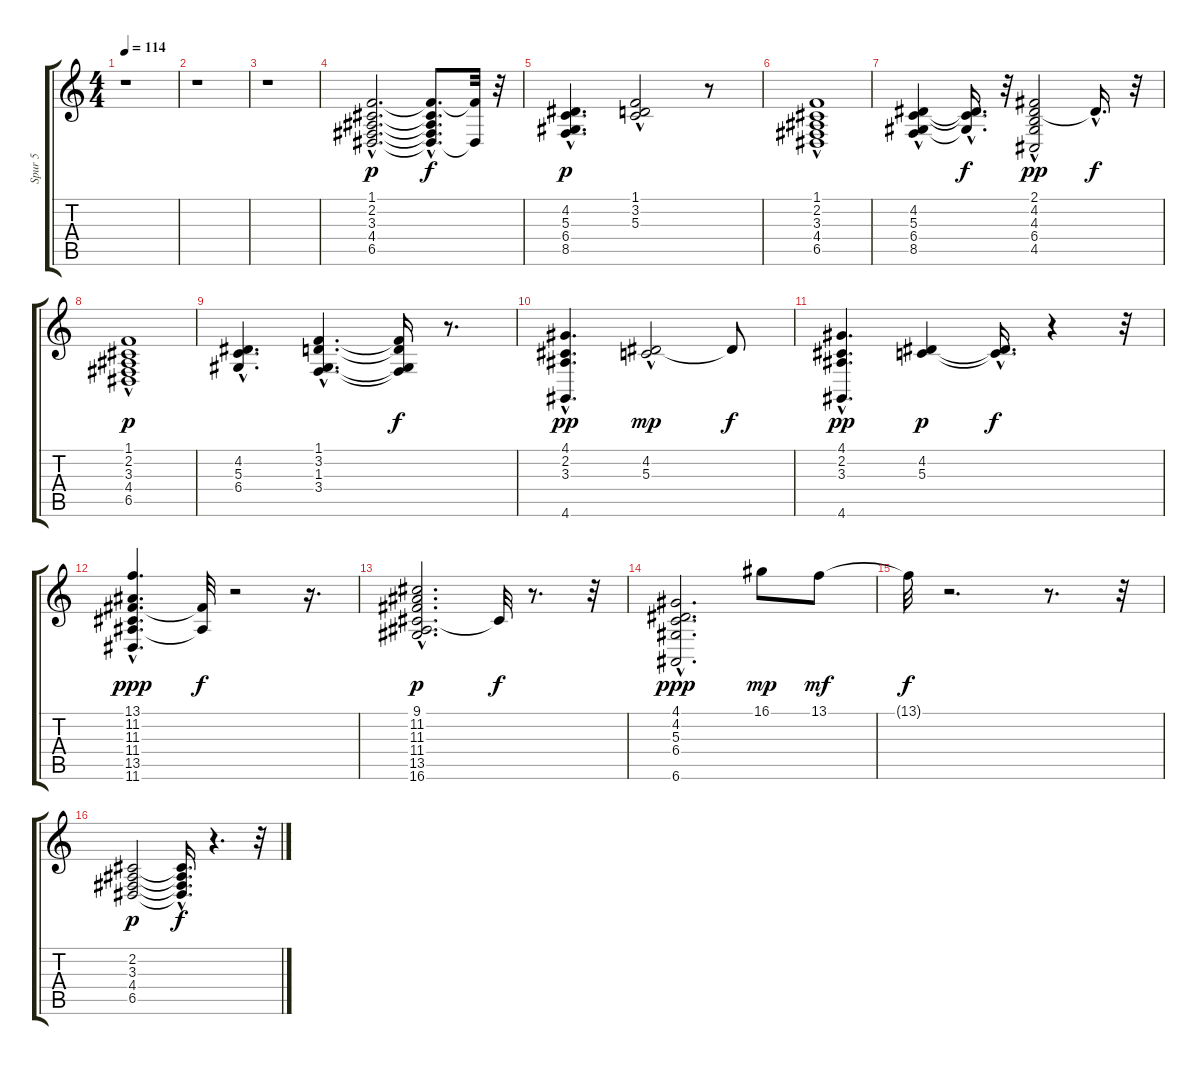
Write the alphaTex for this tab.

\track ("Spur 5" "Spur 5") {instrument electricpiano2}
\staff {score tabs}
\tuning (E4 B3 G3 D3 A2 E2) {hide}
\ts (4 4)
\tempo 114
\clef g2
\ks c
r.1{dy p instrument electricpiano2} |
r.1 |
r.1 |
(1.1{hac} 2.2{hac} 3.3{hac} 4.4{hac} 6.5{hac}).2{d} (1.1{hac t} 2.2{hac t} 3.3{hac t} 4.4{t} 6.5{hac t}).8{d dy f} (1.1{t} 6.5{t}).32 r.32 |
(4.2{hac} 5.3 6.4 8.5{hac}).4{d dy p} (1.1 3.2{hac} 5.3).2 r.8 |
(1.1 2.2{hac} 3.3{hac} 4.4{hac} 6.5{hac}).1 |
(4.2 5.3 6.4 8.5{hac}).4 (4.2{t} 5.3{t} 6.4{hac t}).16{d dy f} r.32 (2.1 4.2 4.3{hac} 6.4 4.5).2{dy pp} 4.2{hac t}.16{d dy f} r.32 |
(1.1 2.2{hac} 3.3{hac} 4.4{hac} 6.5{hac}).1{dy p} |
(4.2{hac} 5.3{hac} 6.4).4{d} (1.1{hac} 3.2{hac} 1.3{hac} 3.4{hac}).4{d} (1.1{t} 3.2{t} 1.3{t} 3.4{t}).16{dy f} r.8{d} |
(4.1{hac} 2.2 3.3{hac} 4.6{hac}).4{d dy pp} (4.2 5.3{hac}).2{dy mp} 4.2{t}.8{dy f} |
(4.1{hac} 2.2 3.3 4.6).4{d dy pp} (4.2 5.3).4{dy p} (4.2{hac t} 5.3{t}).16{d dy f} r.4 r.32 |
(13.1{hac} 11.2{hac} 11.3{hac} 11.4 13.5{hac} 11.6{hac}).4{d dy ppp} (11.3{t} 13.5{t}).32{dy f} r.2 r.16{d} |
(9.1{hac} 11.2{hac} 11.3 11.4{hac} 13.5 16.6).2{d dy p} 11.4{t}.32{dy f} r.8{d} r.32 |
(4.1 4.2 5.3{hac} 6.4 6.6).2{d dy ppp} 16.1.8{dy mp} 13.1.8{dy mf} |
13.1{t}.32{dy f} r.2{d} r.8{d} r.32 |
(2.2 3.3 4.4 6.5).2{dy p} (2.2{t} 3.3{t} 4.4{t} 6.5{hac t}).16{d dy f} r.4{d} r.32
